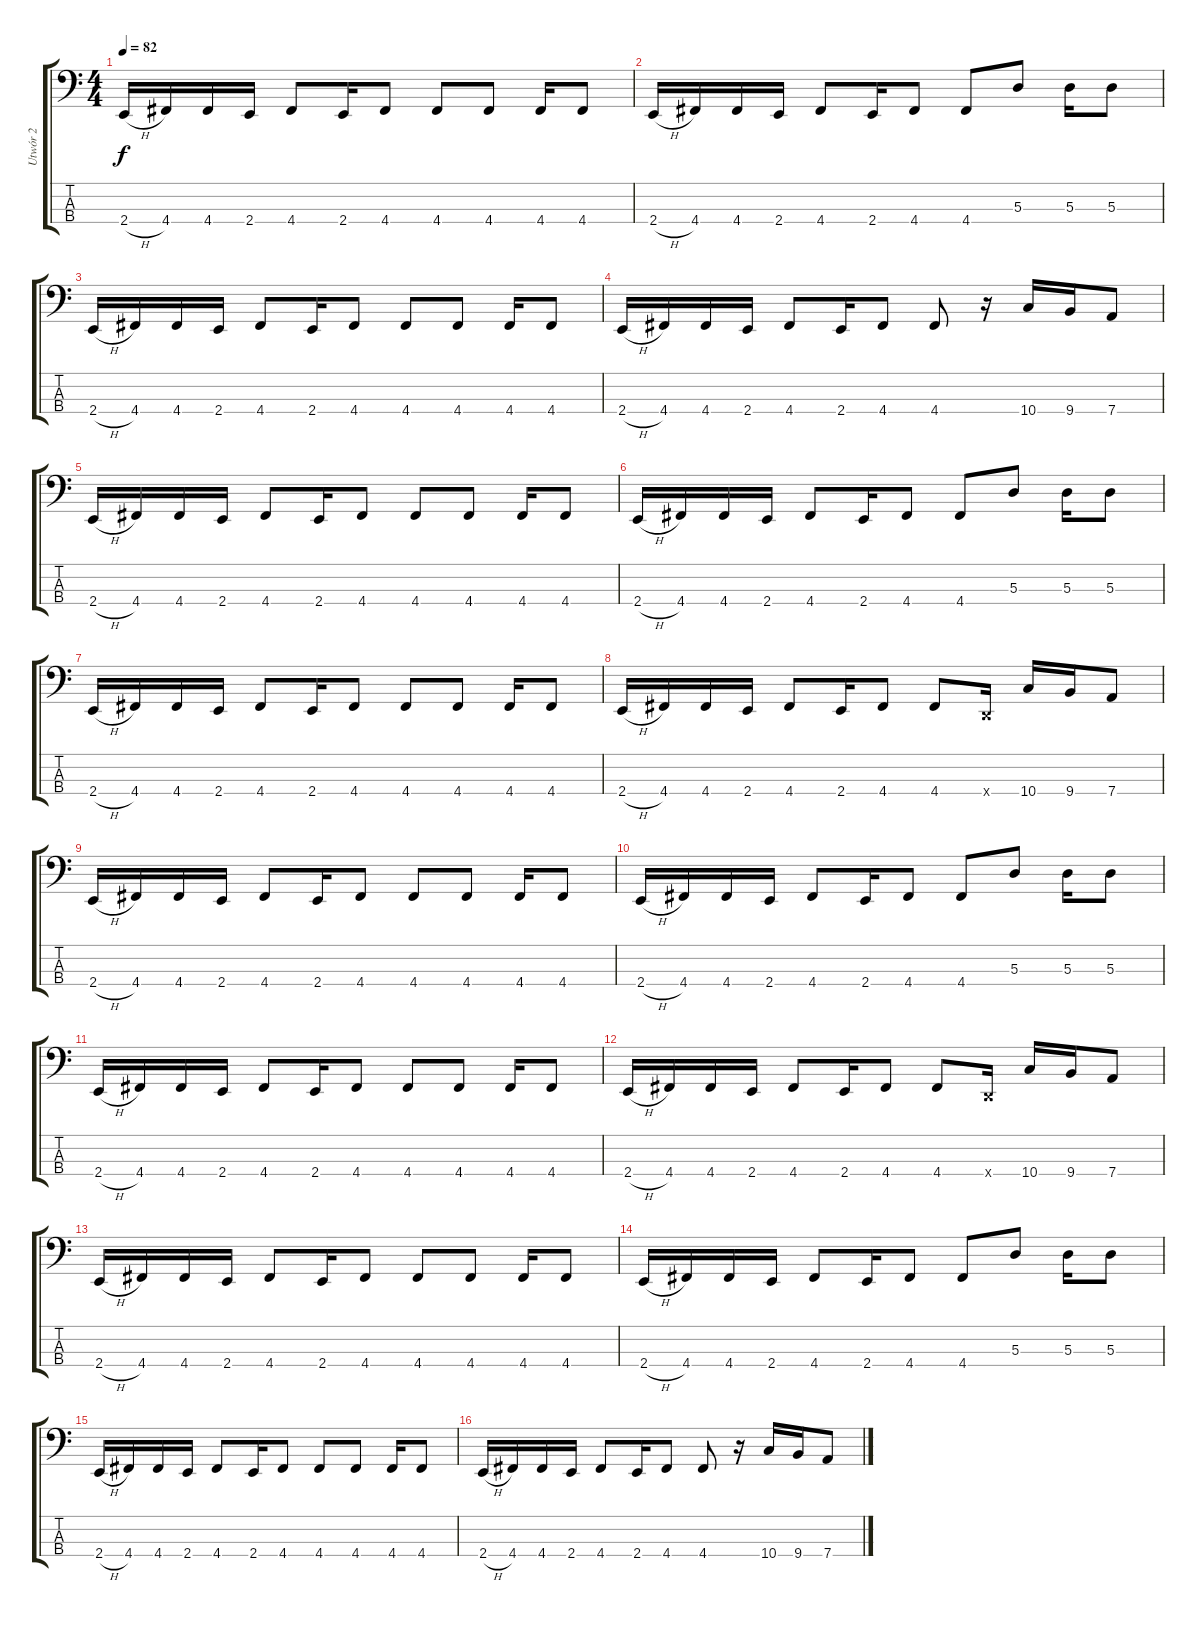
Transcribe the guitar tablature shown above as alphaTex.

\track ("Utwór 2" "Utwór 2") {instrument electricbasspick}
\staff {score tabs}
\tuning (G2 D2 A1 D1) {hide}
\ts (4 4)
\tempo 82
\clef f4
\ks c
2.4{h}.16{dy f} 4.4.16 4.4.16 2.4.16 4.4.8 2.4.16 4.4.8 4.4.8 4.4.8 4.4.16 4.4.8 |
2.4{h}.16 4.4.16 4.4.16 2.4.16 4.4.8 2.4.16 4.4.8 4.4.8 5.3.8 5.3.16 5.3.8 |
2.4{h}.16 4.4.16 4.4.16 2.4.16 4.4.8 2.4.16 4.4.8 4.4.8 4.4.8 4.4.16 4.4.8 |
2.4{h}.16 4.4.16 4.4.16 2.4.16 4.4.8 2.4.16 4.4.8 4.4.8 r.16 10.4.16 9.4.16 7.4.8 |
2.4{h}.16 4.4.16 4.4.16 2.4.16 4.4.8 2.4.16 4.4.8 4.4.8 4.4.8 4.4.16 4.4.8 |
2.4{h}.16 4.4.16 4.4.16 2.4.16 4.4.8 2.4.16 4.4.8 4.4.8 5.3.8 5.3.16 5.3.8 |
2.4{h}.16 4.4.16 4.4.16 2.4.16 4.4.8 2.4.16 4.4.8 4.4.8 4.4.8 4.4.16 4.4.8 |
2.4{h}.16 4.4.16 4.4.16 2.4.16 4.4.8 2.4.16 4.4.8 4.4.8 0.4{x}.16 10.4.16 9.4.16 7.4.8 |
2.4{h}.16 4.4.16 4.4.16 2.4.16 4.4.8 2.4.16 4.4.8 4.4.8 4.4.8 4.4.16 4.4.8 |
2.4{h}.16 4.4.16 4.4.16 2.4.16 4.4.8 2.4.16 4.4.8 4.4.8 5.3.8 5.3.16 5.3.8 |
2.4{h}.16 4.4.16 4.4.16 2.4.16 4.4.8 2.4.16 4.4.8 4.4.8 4.4.8 4.4.16 4.4.8 |
2.4{h}.16 4.4.16 4.4.16 2.4.16 4.4.8 2.4.16 4.4.8 4.4.8 0.4{x}.16 10.4.16 9.4.16 7.4.8 |
2.4{h}.16 4.4.16 4.4.16 2.4.16 4.4.8 2.4.16 4.4.8 4.4.8 4.4.8 4.4.16 4.4.8 |
2.4{h}.16 4.4.16 4.4.16 2.4.16 4.4.8 2.4.16 4.4.8 4.4.8 5.3.8 5.3.16 5.3.8 |
2.4{h}.16 4.4.16 4.4.16 2.4.16 4.4.8 2.4.16 4.4.8 4.4.8 4.4.8 4.4.16 4.4.8 |
2.4{h}.16 4.4.16 4.4.16 2.4.16 4.4.8 2.4.16 4.4.8 4.4.8 r.16 10.4.16 9.4.16 7.4.8
